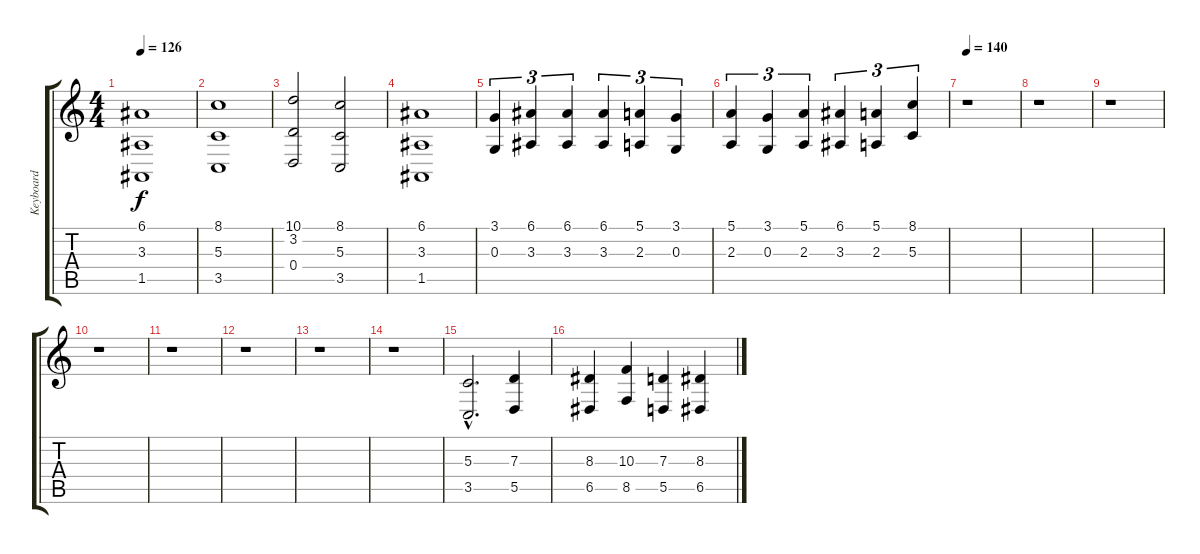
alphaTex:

\track ("Keyboard" "Keyboard") {instrument pad4choir}
\staff {score tabs}
\tuning (E4 B3 G3 D3 A2 D2) {hide}
\ts (4 4)
\tempo 126
\clef g2
\ks c
(6.1 3.3 1.5).1{dy f} |
(8.1 5.3 3.5).1 |
(10.1 3.2 0.4).2 (8.1 5.3 3.5).2 |
(6.1 3.3 1.5).1 |
(3.1 0.3).4{tu (3 2)} (6.1 3.3).4{tu (3 2)} (6.1 3.3).4{tu (3 2)} (6.1 3.3).4{tu (3 2)} (5.1 2.3).4{tu (3 2)} (3.1 0.3).4{tu (3 2)} |
(5.1 2.3).4{tu (3 2)} (3.1 0.3).4{tu (3 2)} (5.1 2.3).4{tu (3 2)} (6.1 3.3).4{tu (3 2)} (5.1 2.3).4{tu (3 2)} (8.1 5.3).4{tu (3 2)} |
\tempo 140
r.1 |
r.1 |
r.1 |
r.1 |
r.1 |
r.1 |
r.1 |
r.1 |
(5.3{hac} 3.5{hac}).2{d} (7.3 5.5).4 |
(8.3 6.5).4 (10.3 8.5).4 (7.3 5.5).4 (8.3 6.5).4
